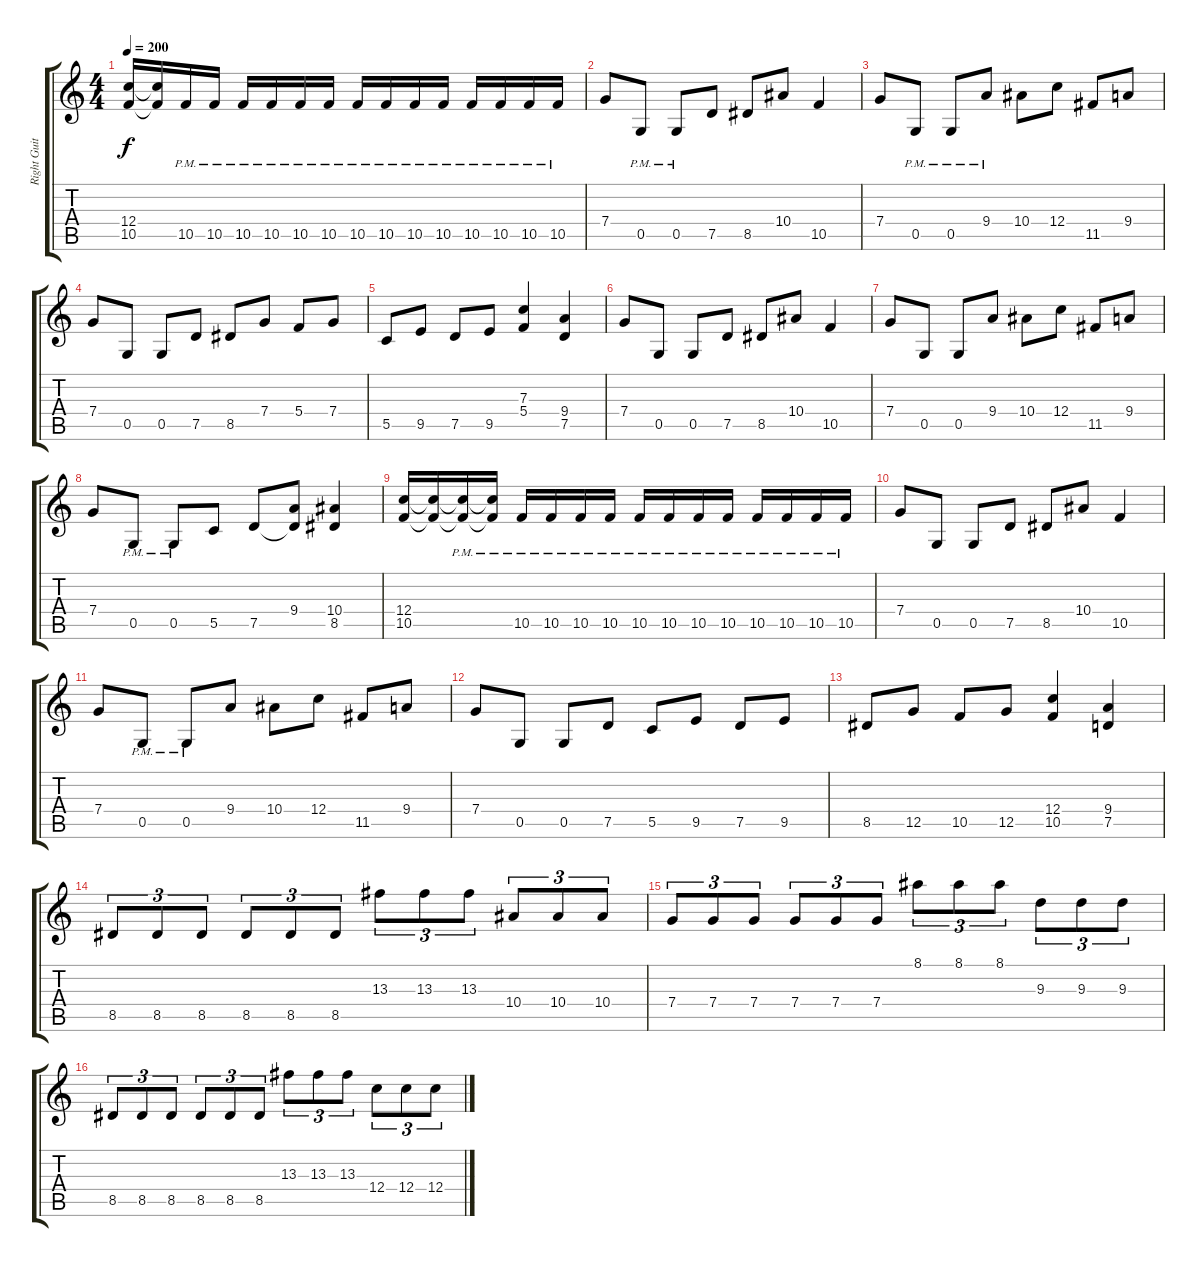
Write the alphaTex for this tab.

\track ("Right Guitar" "Right Guit") {instrument overdrivenguitar}
\staff {score tabs}
\tuning (D4 A3 F3 C3 G2 D2) {hide}
\ts (4 4)
\tempo 200
\clef g2
\ks c
(12.4 10.5).16{dy f} (12.4{t} 10.5{t}).16 10.5{pm}.16 10.5{pm}.16 10.5{pm}.16 10.5{pm}.16 10.5{pm}.16 10.5{pm}.16 10.5{pm}.16 10.5{pm}.16 10.5{pm}.16 10.5{pm}.16 10.5{pm}.16 10.5{pm}.16 10.5{pm}.16 10.5{pm}.16 |
7.4.8 0.5{pm}.8 0.5{pm}.8 7.5.8 8.5.8 10.4.8 10.5.4 |
7.4.8 0.5{pm}.8 0.5{pm}.8 9.4{pm}.8 10.4.8 12.4.8 11.5.8 9.4.8 |
7.4.8 0.5.8 0.5.8 7.5.8 8.5.8 7.4.8 5.4.8 7.4.8 |
5.5.8 9.5.8 7.5.8 9.5.8 (7.3 5.4).4 (9.4 7.5).4 |
7.4.8 0.5.8 0.5.8 7.5.8 8.5.8 10.4.8 10.5.4 |
7.4.8 0.5.8 0.5.8 9.4.8 10.4.8 12.4.8 11.5.8 9.4.8 |
7.4.8 0.5{pm}.8 0.5{pm}.8 5.5.8 7.5.8 (9.4 7.5{t}).8 (10.4 8.5).4 |
(12.4 10.5).16 (12.4{t} 10.5{t}).16 (12.4{t} 10.5{pm t}).16 (12.4{t} 10.5{pm t}).16 10.5{pm}.16 10.5{pm}.16 10.5{pm}.16 10.5{pm}.16 10.5{pm}.16 10.5{pm}.16 10.5{pm}.16 10.5{pm}.16 10.5{pm}.16 10.5{pm}.16 10.5{pm}.16 10.5{pm}.16 |
7.4.8 0.5.8 0.5.8 7.5.8 8.5.8 10.4.8 10.5.4 |
7.4.8 0.5{pm}.8 0.5{pm}.8 9.4.8 10.4.8 12.4.8 11.5.8 9.4.8 |
7.4.8 0.5.8 0.5.8 7.5.8 5.5.8 9.5.8 7.5.8 9.5.8 |
8.5.8 12.5.8 10.5.8 12.5.8 (12.4 10.5).4 (9.4 7.5).4 |
8.5.8{tu (3 2)} 8.5.8{tu (3 2)} 8.5.8{tu (3 2)} 8.5.8{tu (3 2)} 8.5.8{tu (3 2)} 8.5.8{tu (3 2)} 13.3.8{tu (3 2)} 13.3.8{tu (3 2)} 13.3.8{tu (3 2)} 10.4.8{tu (3 2)} 10.4.8{tu (3 2)} 10.4.8{tu (3 2)} |
7.4.8{tu (3 2)} 7.4.8{tu (3 2)} 7.4.8{tu (3 2)} 7.4.8{tu (3 2)} 7.4.8{tu (3 2)} 7.4.8{tu (3 2)} 8.1.8{tu (3 2)} 8.1.8{tu (3 2)} 8.1.8{tu (3 2)} 9.3.8{tu (3 2)} 9.3.8{tu (3 2)} 9.3.8{tu (3 2)} |
8.5.8{tu (3 2)} 8.5.8{tu (3 2)} 8.5.8{tu (3 2)} 8.5.8{tu (3 2)} 8.5.8{tu (3 2)} 8.5.8{tu (3 2)} 13.3.8{tu (3 2)} 13.3.8{tu (3 2)} 13.3.8{tu (3 2)} 12.4.8{tu (3 2)} 12.4.8{tu (3 2)} 12.4.8{tu (3 2)}
